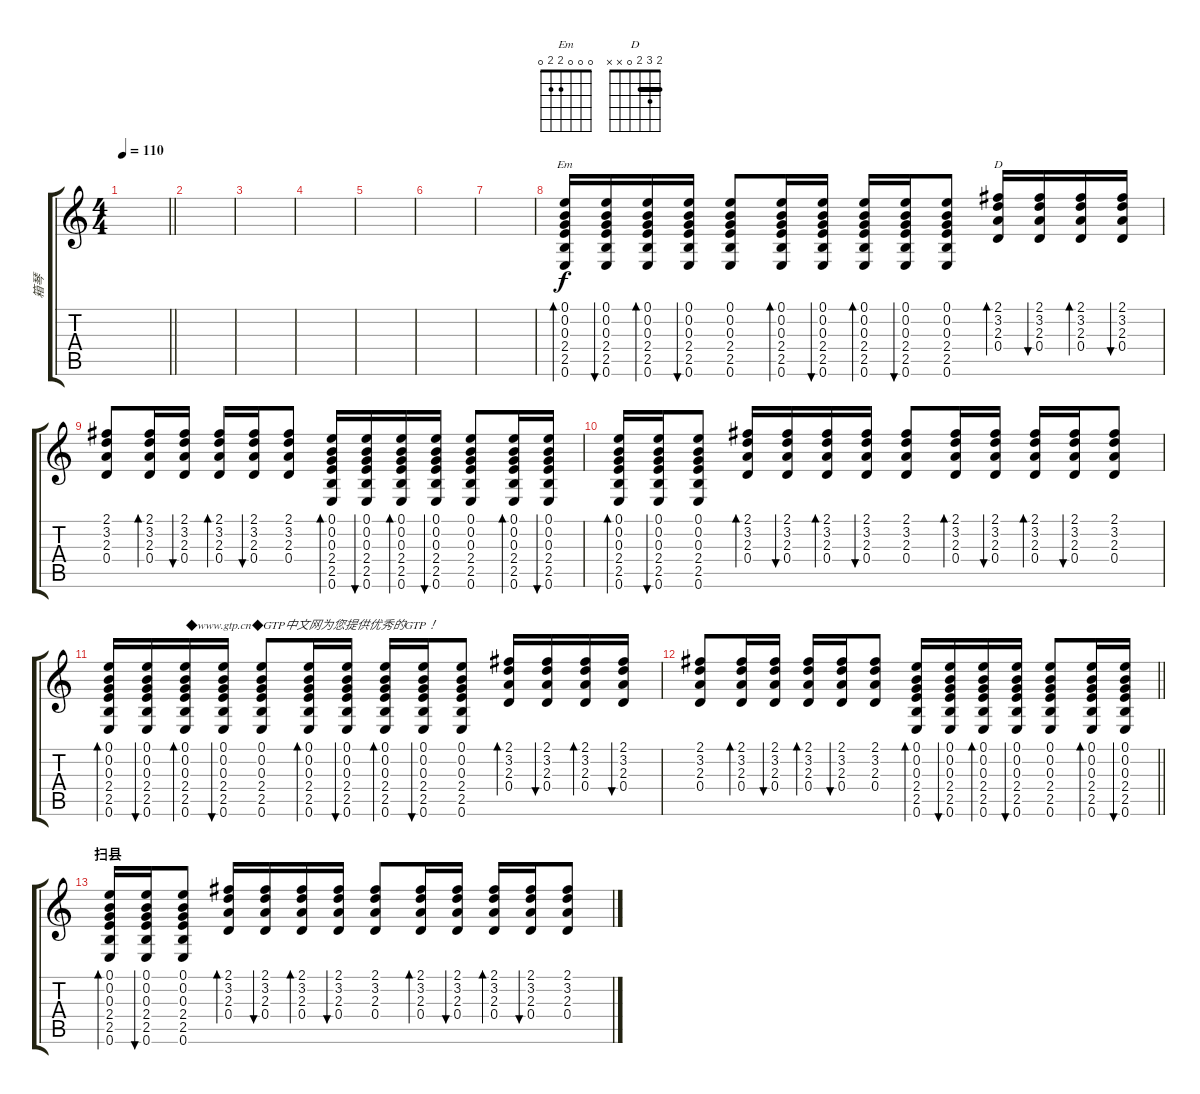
\track ("箱琴" "箱琴") {instrument acousticguitarsteel}
\staff {score tabs}
\tuning (E4 B3 G3 D3 A2 E2) {hide}
\chord ("Em" 0 0 0 2 2 0)
\chord ("D" 2 3 2 0 x x) {barre 2}
\ts (4 4)
\tempo 110
\clef g2
\barLineRight lightlight
\ks c
|
|
|
|
|
|
|
(0.1 0.2 0.3 2.4 2.5 0.6).16{bd 60 ch "Em"} (0.1 0.2 0.3 2.4 2.5 0.6).16{bu 60} (0.1 0.2 0.3 2.4 2.5 0.6).16{bd 60} (0.1 0.2 0.3 2.4 2.5 0.6).16{bu 60} (0.1 0.2 0.3 2.4 2.5 0.6).8 (0.1 0.2 0.3 2.4 2.5 0.6).16{bd 60} (0.1 0.2 0.3 2.4 2.5 0.6).16{bu 60} (0.1 0.2 0.3 2.4 2.5 0.6).16{bd 60} (0.1 0.2 0.3 2.4 2.5 0.6).16{bu 60} (0.1 0.2 0.3 2.4 2.5 0.6).8 (2.1 3.2 2.3 0.4).16{bd 60 ch "D"} (2.1 3.2 2.3 0.4).16{bu 60} (2.1 3.2 2.3 0.4).16{bd 60} (2.1 3.2 2.3 0.4).16{bu 60} |
(2.1 3.2 2.3 0.4).8 (2.1 3.2 2.3 0.4).16{bd 60} (2.1 3.2 2.3 0.4).16{bu 60} (2.1 3.2 2.3 0.4).16{bd 60} (2.1 3.2 2.3 0.4).16{bu 60} (2.1 3.2 2.3 0.4).8 (0.1 0.2 0.3 2.4 2.5 0.6).16{bd 60} (0.1 0.2 0.3 2.4 2.5 0.6).16{bu 60} (0.1 0.2 0.3 2.4 2.5 0.6).16{bd 60} (0.1 0.2 0.3 2.4 2.5 0.6).16{bu 60} (0.1 0.2 0.3 2.4 2.5 0.6).8 (0.1 0.2 0.3 2.4 2.5 0.6).16{bd 60} (0.1 0.2 0.3 2.4 2.5 0.6).16{bu 60} |
(0.1 0.2 0.3 2.4 2.5 0.6).16{bd 60} (0.1 0.2 0.3 2.4 2.5 0.6).16{bu 60} (0.1 0.2 0.3 2.4 2.5 0.6).8 (2.1 3.2 2.3 0.4).16{bd 60} (2.1 3.2 2.3 0.4).16{bu 60} (2.1 3.2 2.3 0.4).16{bd 60} (2.1 3.2 2.3 0.4).16{bu 60} (2.1 3.2 2.3 0.4).8 (2.1 3.2 2.3 0.4).16{bd 60} (2.1 3.2 2.3 0.4).16{bu 60} (2.1 3.2 2.3 0.4).16{bd 60} (2.1 3.2 2.3 0.4).16{bu 60} (2.1 3.2 2.3 0.4).8 |
(0.1 0.2 0.3 2.4 2.5 0.6).16{bd 60} (0.1 0.2 0.3 2.4 2.5 0.6).16{bu 60} (0.1 0.2 0.3 2.4 2.5 0.6).16{bd 60 txt "◆www.gtp.cn◆GTP中文网为您提供优秀的GTP！"} (0.1 0.2 0.3 2.4 2.5 0.6).16{bu 60} (0.1 0.2 0.3 2.4 2.5 0.6).8 (0.1 0.2 0.3 2.4 2.5 0.6).16{bd 60} (0.1 0.2 0.3 2.4 2.5 0.6).16{bu 60} (0.1 0.2 0.3 2.4 2.5 0.6).16{bd 60} (0.1 0.2 0.3 2.4 2.5 0.6).16{bu 60} (0.1 0.2 0.3 2.4 2.5 0.6).8 (2.1 3.2 2.3 0.4).16{bd 60} (2.1 3.2 2.3 0.4).16{bu 60} (2.1 3.2 2.3 0.4).16{bd 60} (2.1 3.2 2.3 0.4).16{bu 60} |
\barLineRight lightlight
(2.1 3.2 2.3 0.4).8 (2.1 3.2 2.3 0.4).16{bd 60} (2.1 3.2 2.3 0.4).16{bu 60} (2.1 3.2 2.3 0.4).16{bd 60} (2.1 3.2 2.3 0.4).16{bu 60} (2.1 3.2 2.3 0.4).8 (0.1 0.2 0.3 2.4 2.5 0.6).16{bd 60} (0.1 0.2 0.3 2.4 2.5 0.6).16{bu 60} (0.1 0.2 0.3 2.4 2.5 0.6).16{bd 60} (0.1 0.2 0.3 2.4 2.5 0.6).16{bu 60} (0.1 0.2 0.3 2.4 2.5 0.6).8 (0.1 0.2 0.3 2.4 2.5 0.6).16{bd 60} (0.1 0.2 0.3 2.4 2.5 0.6).16{bu 60} |
\section ("" "扫县")
(0.1 0.2 0.3 2.4 2.5 0.6).16{bd 60} (0.1 0.2 0.3 2.4 2.5 0.6).16{bu 60} (0.1 0.2 0.3 2.4 2.5 0.6).8 (2.1 3.2 2.3 0.4).16{bd 60} (2.1 3.2 2.3 0.4).16{bu 60} (2.1 3.2 2.3 0.4).16{bd 60} (2.1 3.2 2.3 0.4).16{bu 60} (2.1 3.2 2.3 0.4).8 (2.1 3.2 2.3 0.4).16{bd 60} (2.1 3.2 2.3 0.4).16{bu 60} (2.1 3.2 2.3 0.4).16{bd 60} (2.1 3.2 2.3 0.4).16{bu 60} (2.1 3.2 2.3 0.4).8
